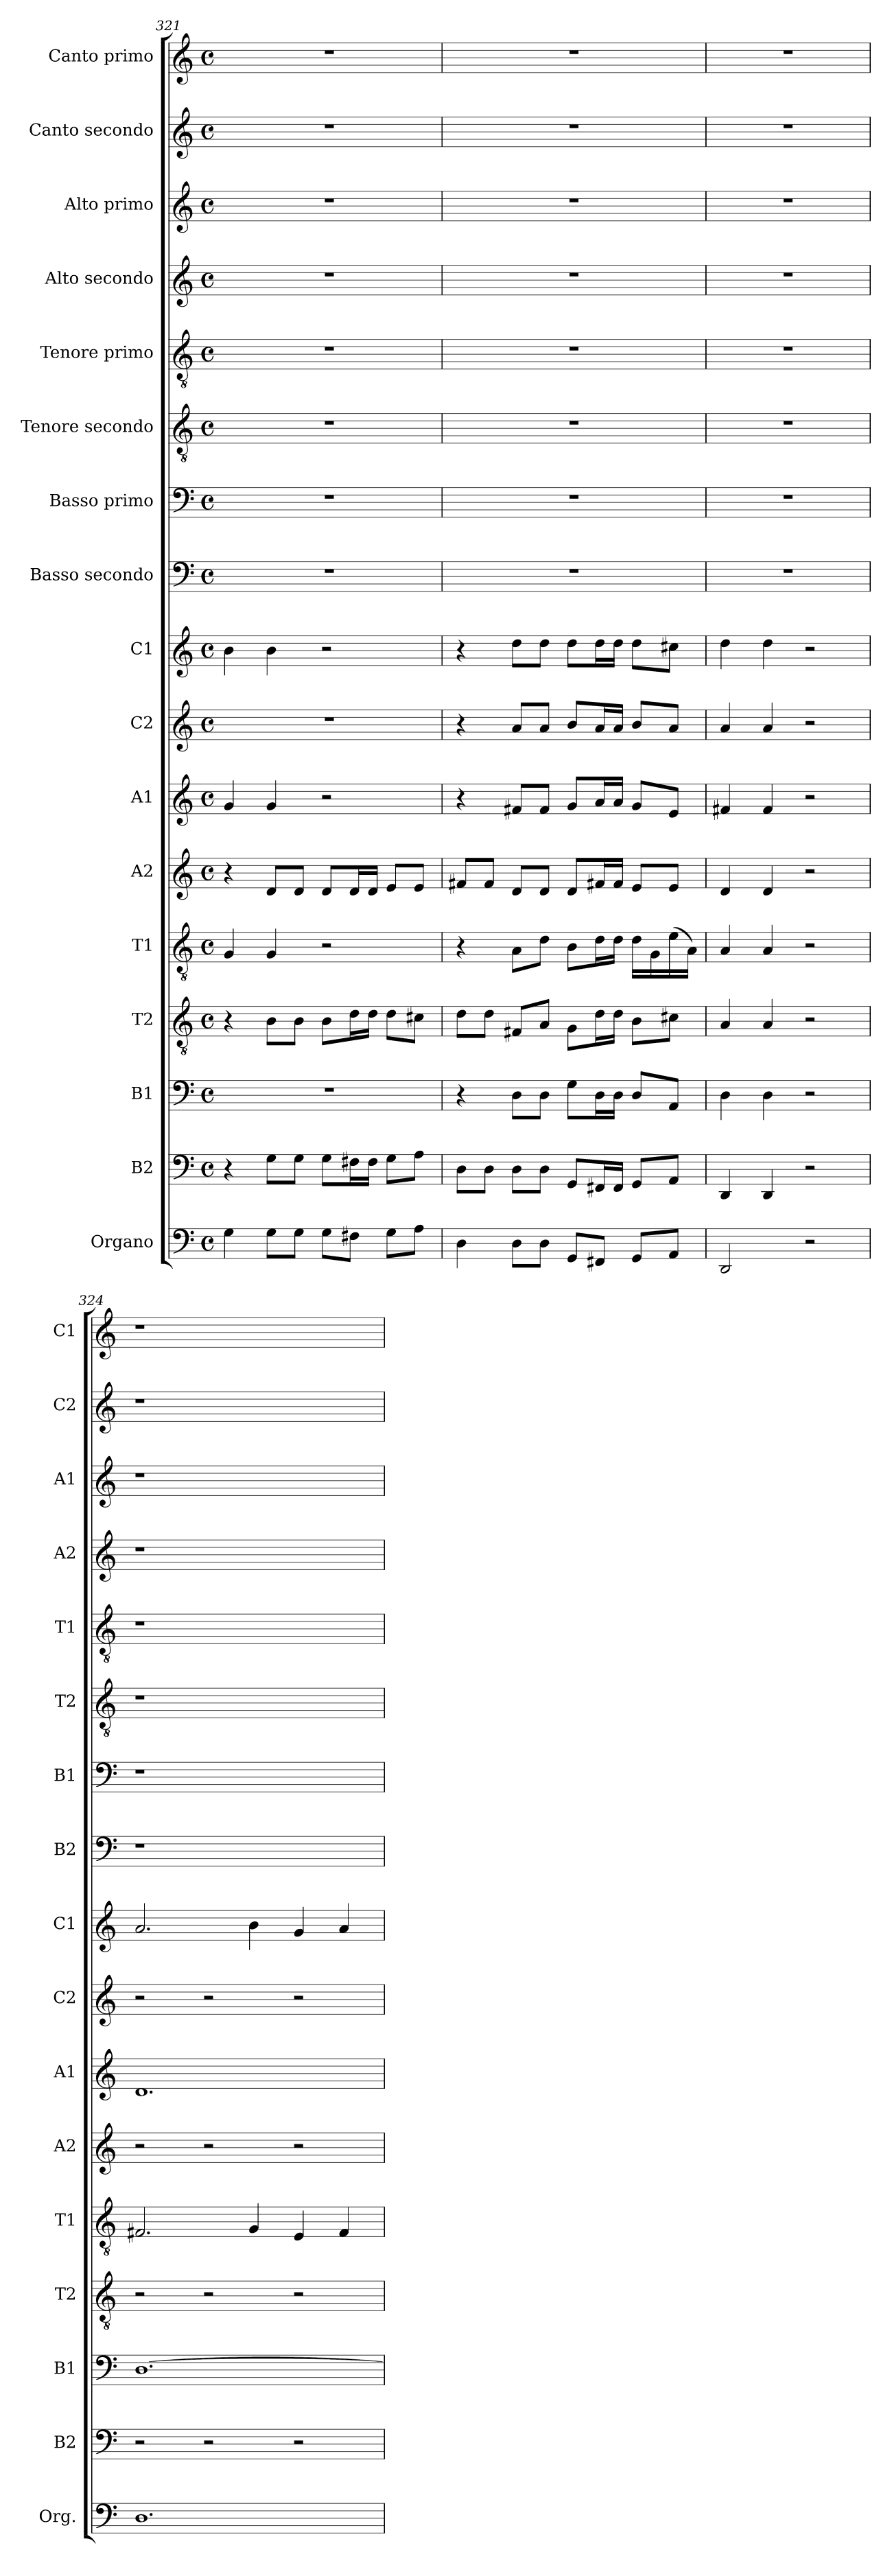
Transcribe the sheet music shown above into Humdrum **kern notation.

**kern	**kern	**kern	**kern	**kern	**kern	**kern	**kern	**kern	**kern	**kern	**kern	**kern	**kern	**kern	**kern	**kern
*part17	*part16	*part15	*part14	*part13	*part12	*part11	*part10	*part9	*part8	*part7	*part6	*part5	*part4	*part3	*part2	*part1
*staff17	*staff16	*staff15	*staff14	*staff13	*staff12	*staff11	*staff10	*staff9	*staff8	*staff7	*staff6	*staff5	*staff4	*staff3	*staff2	*staff1
*I"Organo	*I"B2	*I"B1	*I"T2	*I"T1	*I"A2	*I"A1	*I"C2	*I"C1	*I"Basso secondo	*I"Basso primo	*I"Tenore secondo	*I"Tenore primo	*I"Alto secondo	*I"Alto primo	*I"Canto secondo	*I"Canto primo
*I'Org.	*I'B2	*I'B1	*I'T2	*I'T1	*I'A2	*I'A1	*I'C2	*I'C1	*I'B2	*I'B1	*I'T2	*I'T1	*I'A2	*I'A1	*I'C2	*I'C1
*clefF4	*clefF4	*clefF4	*clefGv2	*clefGv2	*clefG2	*clefG2	*clefG2	*clefG2	*clefF4	*clefF4	*clefGv2	*clefGv2	*clefG2	*clefG2	*clefG2	*clefG2
*k[]	*k[]	*k[]	*k[]	*k[]	*k[]	*k[]	*k[]	*k[]	*k[]	*k[]	*k[]	*k[]	*k[]	*k[]	*k[]	*k[]
*C:	*C:	*C:	*C:	*C:	*C:	*C:	*C:	*C:	*C:	*C:	*C:	*C:	*C:	*C:	*C:	*C:
*M4/4	*M4/4	*M4/4	*M4/4	*M4/4	*M4/4	*M4/4	*M4/4	*M4/4	*M4/4	*M4/4	*M4/4	*M4/4	*M4/4	*M4/4	*M4/4	*M4/4
*met(c)	*met(c)	*met(c)	*met(c)	*met(c)	*met(c)	*met(c)	*met(c)	*met(c)	*met(c)	*met(c)	*met(c)	*met(c)	*met(c)	*met(c)	*met(c)	*met(c)
=321	=321	=321	=321	=321	=321	=321	=321	=321	=321	=321	=321	=321	=321	=321	=321	=321
4G\	4r	1r	4r	4G/	4r	4g/	1r	4b\	1r	1r	1r	1r	1r	1r	1r	1r
8G\L	8G\L	.	8B\L	4G/	8d/L	4g/	.	4b\	.	.	.	.	.	.	.	.
8G\J	8G\J	.	8B\J	.	8d/J	.	.	.	.	.	.	.	.	.	.	.
8G\L	8G\L	.	8B\L	2r	8d/L	2r	.	2r	.	.	.	.	.	.	.	.
8F#X>\J	16F#X\L	.	16d\L	.	16d/L	.	.	.	.	.	.	.	.	.	.	.
.	16F#\JJ	.	16d\JJ	.	16d/JJ	.	.	.	.	.	.	.	.	.	.	.
8G>\L	8G\L	.	8d\L	.	8e/L	.	.	.	.	.	.	.	.	.	.	.
8A\J	8A\J	.	8c#X\J	.	8e/J	.	.	.	.	.	.	.	.	.	.	.
!!LO:PB:g=z
=322	=322	=322	=322	=322	=322	=322	=322	=322	=322	=322	=322	=322	=322	=322	=322	=322
4D\	8D\L	4r	8d\L	4r	8f#X/L	4r	4r	4r	1r	1r	1r	1r	1r	1r	1r	1r
.	8D\J	.	8d\J	.	8f#/J	.	.	.	.	.	.	.	.	.	.	.
8D\L	8D\L	8D\L	8F#X/L	8A\L	8d/L	8f#X/L	8a/L	8dd\L	.	.	.	.	.	.	.	.
8D\J	8D\J	8D\J	8A/J	8d\J	8d/J	8f#/J	8a/J	8dd\J	.	.	.	.	.	.	.	.
8GG/L	8GG/L	8G\L	8G\L	8B\L	8d/L	8g/L	8b/L	8dd\L	.	.	.	.	.	.	.	.
8FF#X</J	16FF#X/L	16D\L	16d\L	16d\L	16f#X/L	16a/L	16a/L	16dd\L	.	.	.	.	.	.	.	.
.	16FF#/JJ	16D\JJ	16d\JJ	16d\JJ	16f#/JJ	16a/JJ	16a/JJ	16dd\JJ	.	.	.	.	.	.	.	.
8GG/L	8GG/L	8D/L	8B\L	16d\LL	8e/L	8g/L	8b/L	8dd\L	.	.	.	.	.	.	.	.
.	.	.	.	16G\	.	.	.	.	.	.	.	.	.	.	.	.
8AA/J	8AA/J	8AA/J	8c#X\J	(>16e\	8e/J	8e/J	8a/J	8cc#X\J	.	.	.	.	.	.	.	.
.	.	.	.	16A\JJ)	.	.	.	.	.	.	.	.	.	.	.	.
=323	=323	=323	=323	=323	=323	=323	=323	=323	=323	=323	=323	=323	=323	=323	=323	=323
2DD/	4DD/	4D\	4A/	4A/	4d/	4f#X/	4a/	4dd\	1r	1r	1r	1r	1r	1r	1r	1r
.	4DD/	4D\	4A/	4A/	4d/	4f#/	4a/	4dd\	.	.	.	.	.	.	.	.
2r	2r	2r	2r	2r	2r	2r	2r	2r	.	.	.	.	.	.	.	.
=324	=324	=324	=324	=324	=324	=324	=324	=324	=324	=324	=324	=324	=324	=324	=324	=324
1.D	2r	[>1.D	2r	2.F#X/	2r	1.d	2r	2.a/	1r	1r	1r	1r	1r	1r	1r	1r
.	2r	.	2r	.	2r	.	2r	.	.	.	.	.	.	.	.	.
.	.	.	.	4G/	.	.	.	4b\	.	.	.	.	.	.	.	.
.	2r	.	2r	4E/	2r	.	2r	4g/	2ryy	2ryy	2ryy	2ryy	2ryy	2ryy	2ryy	2ryy
.	.	.	.	4F#/	.	.	.	4a/	.	.	.	.	.	.	.	.
=	=	=	=	=	=	=	=	=	=	=	=	=	=	=	=	=
*-	*-	*-	*-	*-	*-	*-	*-	*-	*-	*-	*-	*-	*-	*-	*-	*-
